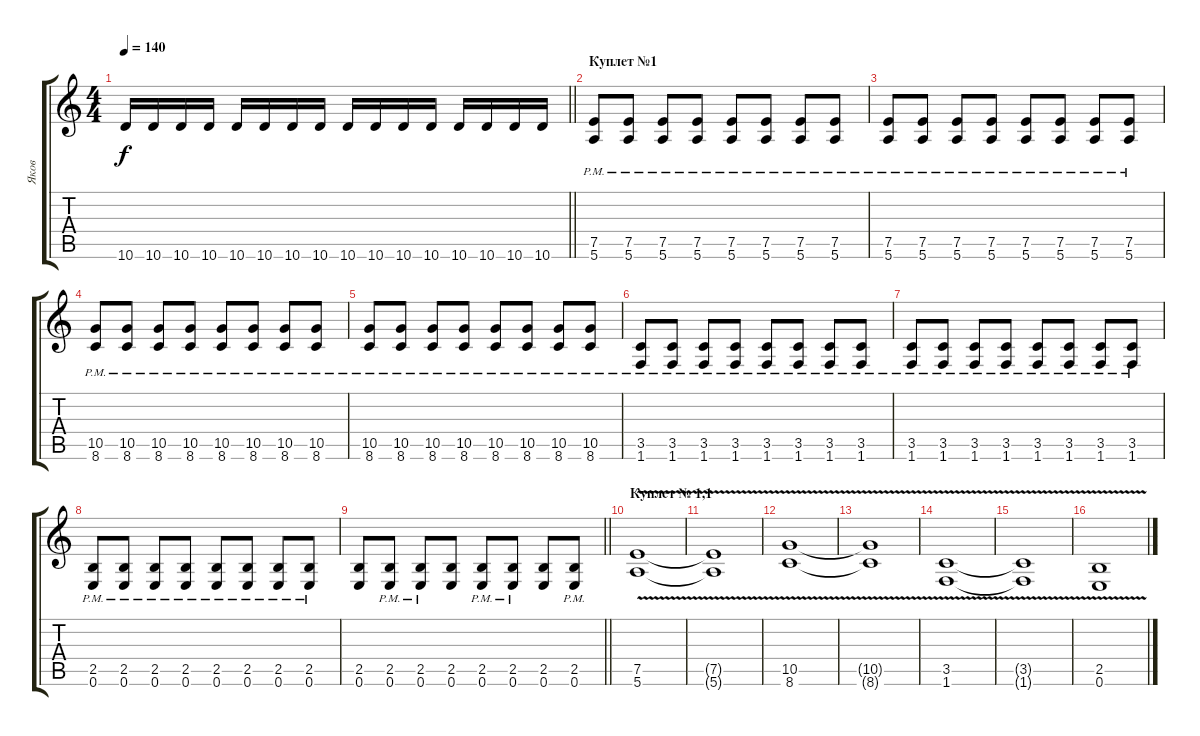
\track ("Яков" "Яков") {instrument distortionguitar}
\staff {score tabs}
\tuning (E4 B3 G3 D3 A2 E2) {hide}
\ts (4 4)
\tempo 140
\clef g2
\barLineRight lightlight
\ks c
10.6.16{dy f} 10.6.16 10.6.16 10.6.16 10.6.16 10.6.16 10.6.16 10.6.16 10.6.16 10.6.16 10.6.16 10.6.16 10.6.16 10.6.16 10.6.16 10.6.16 |
\section ("" "Куплет №1")
(7.5{pm} 5.6{pm}).8 (7.5{pm} 5.6{pm}).8 (7.5{pm} 5.6{pm}).8 (7.5{pm} 5.6{pm}).8 (7.5{pm} 5.6{pm}).8 (7.5{pm} 5.6{pm}).8 (7.5{pm} 5.6{pm}).8 (7.5{pm} 5.6{pm}).8 |
(7.5{pm} 5.6{pm}).8 (7.5{pm} 5.6{pm}).8 (7.5{pm} 5.6{pm}).8 (7.5{pm} 5.6{pm}).8 (7.5{pm} 5.6{pm}).8 (7.5{pm} 5.6{pm}).8 (7.5{pm} 5.6{pm}).8 (7.5{pm} 5.6{pm}).8 |
(10.5{pm} 8.6{pm}).8 (10.5{pm} 8.6{pm}).8 (10.5{pm} 8.6{pm}).8 (10.5{pm} 8.6{pm}).8 (10.5{pm} 8.6{pm}).8 (10.5{pm} 8.6{pm}).8 (10.5{pm} 8.6{pm}).8 (10.5{pm} 8.6{pm}).8 |
(10.5{pm} 8.6{pm}).8 (10.5{pm} 8.6{pm}).8 (10.5{pm} 8.6{pm}).8 (10.5{pm} 8.6{pm}).8 (10.5{pm} 8.6{pm}).8 (10.5{pm} 8.6{pm}).8 (10.5{pm} 8.6{pm}).8 (10.5{pm} 8.6{pm}).8 |
(3.5{pm} 1.6{pm}).8 (3.5{pm} 1.6{pm}).8 (3.5{pm} 1.6{pm}).8 (3.5{pm} 1.6{pm}).8 (3.5{pm} 1.6{pm}).8 (3.5{pm} 1.6{pm}).8 (3.5{pm} 1.6{pm}).8 (3.5{pm} 1.6{pm}).8 |
(3.5{pm} 1.6{pm}).8 (3.5{pm} 1.6{pm}).8 (3.5{pm} 1.6{pm}).8 (3.5{pm} 1.6{pm}).8 (3.5{pm} 1.6{pm}).8 (3.5{pm} 1.6{pm}).8 (3.5{pm} 1.6{pm}).8 (3.5{pm} 1.6{pm}).8 |
(2.5{pm} 0.6{pm}).8 (2.5{pm} 0.6{pm}).8 (2.5{pm} 0.6{pm}).8 (2.5{pm} 0.6{pm}).8 (2.5{pm} 0.6{pm}).8 (2.5{pm} 0.6{pm}).8 (2.5{pm} 0.6{pm}).8 (2.5{pm} 0.6{pm}).8 |
\barLineRight lightlight
(2.5 0.6).8 (2.5{pm} 0.6{pm}).8 (2.5{pm} 0.6{pm}).8 (2.5 0.6).8 (2.5{pm} 0.6{pm}).8 (2.5{pm} 0.6{pm}).8 (2.5 0.6).8 (2.5{pm} 0.6{pm}).8 |
\section ("" "Куплет № 1,1")
(7.5{v} 5.6).1 |
(7.5{t} 5.6{t}).1 |
(10.5 8.6{v}).1 |
(10.5{v t} 8.6{v t}).1 |
(3.5{v} 1.6).1 |
(3.5{v t} 1.6{v t}).1 |
(2.5{v} 0.6).1
